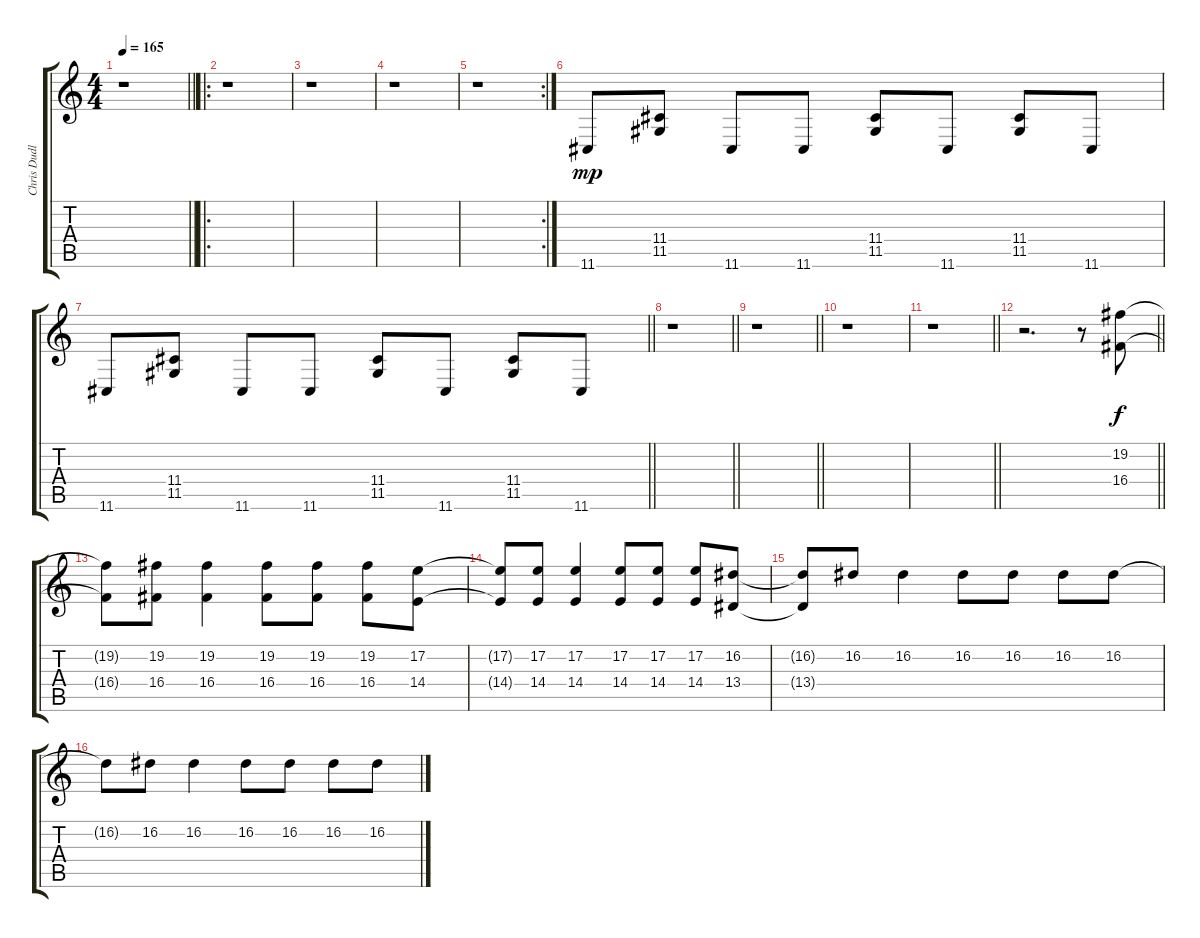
\track ("Chris Dudley" "Chris Dudl") {instrument lead2sawtooth}
\staff {score tabs}
\tuning (E4 B3 G3 D3 A2 D2) {hide}
\ts (4 4)
\tempo 165
\clef g2
\barLineRight lightlight
\ks c
r.1{dy mp} |
\ro
\section ("" "")
r.1 |
r.1 |
r.1 |
\rc 2
r.1 |
11.6.8 (11.4 11.5).8 11.6.8 11.6.8 (11.4 11.5).8 11.6.8 (11.4 11.5).8 11.6.8 |
\barLineRight lightlight
11.6.8 (11.4 11.5).8 11.6.8 11.6.8 (11.4 11.5).8 11.6.8 (11.4 11.5).8 11.6.8 |
\section ("" "")
\barLineRight lightlight
r.1 |
\section ("" "")
\barLineRight lightlight
r.1 |
\section ("" "")
r.1 |
\barLineRight lightlight
r.1 |
\section ("" "")
\barLineRight lightlight
r.2{d} r.8 (19.2 16.4).8{dy f} |
\section ("" "")
(19.2{t} 16.4{t}).8 (19.2 16.4).8 (19.2 16.4).4 (19.2 16.4).8 (19.2 16.4).8 (19.2 16.4).8 (17.2 14.4).8 |
(17.2{t} 14.4{t}).8 (17.2 14.4).8 (17.2 14.4).4 (17.2 14.4).8 (17.2 14.4).8 (17.2 14.4).8 (16.2 13.4).8 |
(16.2{t} 13.4{t}).8 16.2.8 16.2.4 16.2.8 16.2.8 16.2.8 16.2.8 |
16.2{t}.8 16.2.8 16.2.4 16.2.8 16.2.8 16.2.8 16.2.8
